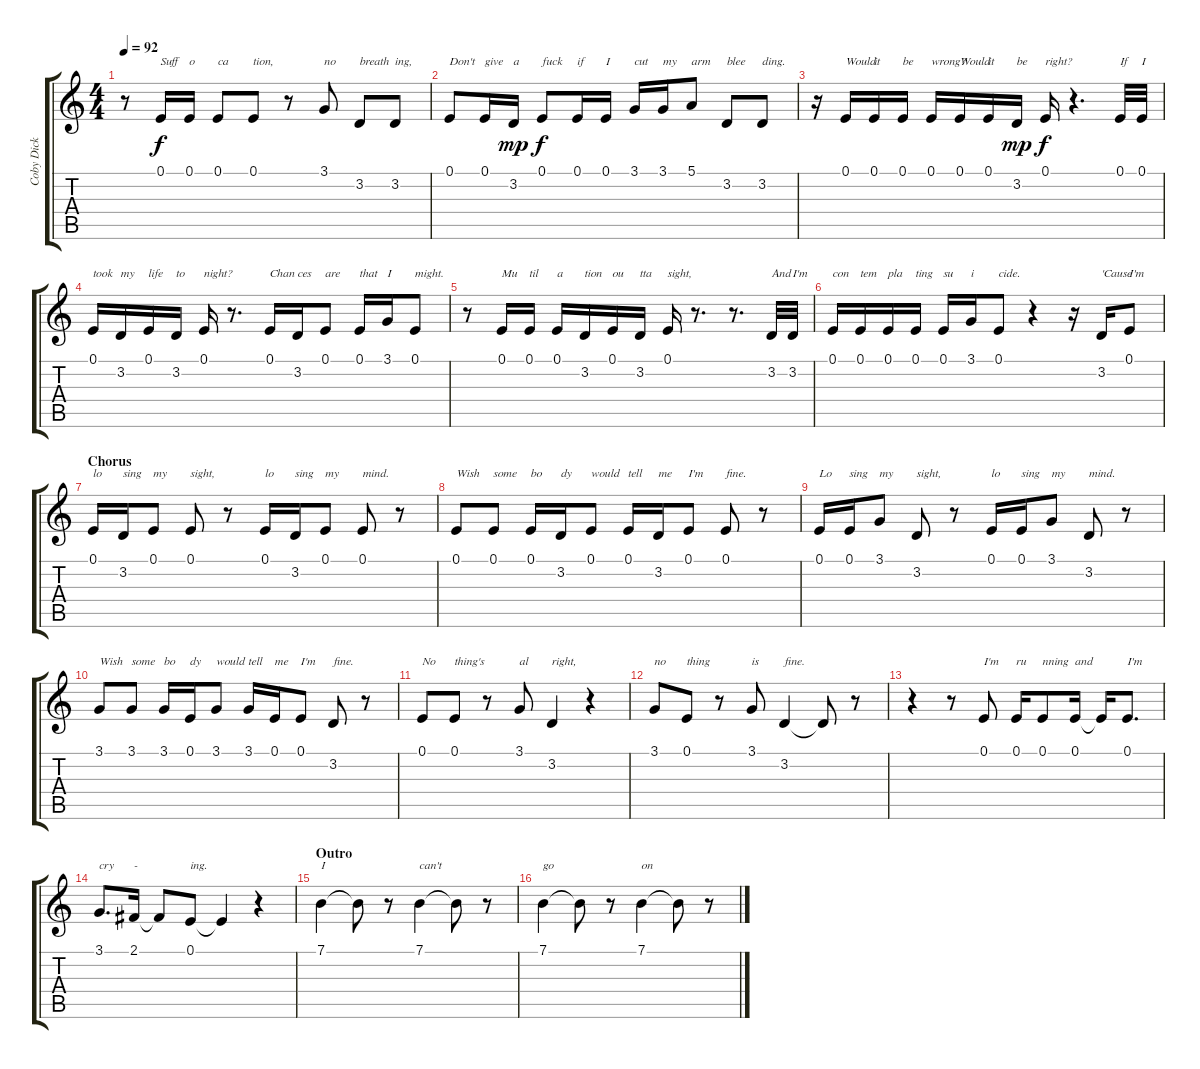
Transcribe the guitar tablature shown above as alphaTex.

\track ("Coby Dick" "Coby Dick") {instrument tenorsax}
\staff {score tabs}
\tuning (E4 B3 G3 D3 A2 D2) {hide}
\ts (4 4)
\tempo 92
\clef g2
\ks c
r.8{dy f} 0.1.16{txt "Suff"} 0.1.16{txt "o"} 0.1.8{txt "ca"} 0.1.8{txt "tion,"} r.8 3.1.8{txt "no"} 3.2.8{txt "breath"} 3.2.8{txt "ing,"} |
0.1.8{txt "Don't"} 0.1.16{txt "give"} 3.2.16{txt "a" dy mp} 0.1.8{txt "fuck" dy f} 0.1.16{txt "if"} 0.1.16{txt "I"} 3.1.16{txt "cut"} 3.1.16{txt "my"} 5.1.8{txt "arm"} 3.2.8{txt "blee"} 3.2.8{txt "ding."} |
r.16 0.1.16{txt "Would"} 0.1.16{txt "it"} 0.1.16{txt "be"} 0.1.16{txt "wrong?"} 0.1.16{txt "Would"} 0.1.16{txt "it"} 3.2.16{txt "be" dy mp} 0.1.16{txt "right?" dy f} r.4{d} 0.1.32{txt "If"} 0.1.32{txt "I"} |
0.1.16{txt "took"} 3.2.16{txt "my"} 0.1.16{txt "life"} 3.2.16{txt "to"} 0.1.16{txt "night?"} r.8{d} 0.1.16{txt "Chan"} 3.2.16{txt "ces"} 0.1.8{txt "are"} 0.1.16{txt "that"} 3.1.16{txt "I"} 0.1.8{txt "might."} |
r.8 0.1.16{txt "Mu"} 0.1.16{txt "til"} 0.1.16{txt "a"} 3.2.16{txt "tion"} 0.1.16{txt "ou"} 3.2.16{txt "tta"} 0.1.16{txt "sight,"} r.8{d} r.8{d} 3.2.32{txt "And"} 3.2.32{txt "I'm"} |
0.1.16{txt "con"} 0.1.16{txt "tem"} 0.1.16{txt "pla"} 0.1.16{txt "ting"} 0.1.16{txt "su"} 3.1.16{txt "i"} 0.1.8{txt "cide."} r.4 r.16 3.2.16{txt "'Cause"} 0.1.8{txt "I'm"} |
\section ("" "Chorus")
0.1.16{txt "lo"} 3.2.16{txt "sing"} 0.1.8{txt "my"} 0.1.8{txt "sight,"} r.8 0.1.16{txt "lo"} 3.2.16{txt "sing"} 0.1.8{txt "my"} 0.1.8{txt "mind."} r.8 |
0.1.8{txt "Wish"} 0.1.8{txt "some"} 0.1.16{txt "bo"} 3.2.16{txt "dy"} 0.1.8{txt "would"} 0.1.16{txt "tell"} 3.2.16{txt "me"} 0.1.8{txt "I'm"} 0.1.8{txt "fine."} r.8 |
0.1.16{txt "Lo"} 0.1.16{txt "sing"} 3.1.8{txt "my"} 3.2.8{txt "sight,"} r.8 0.1.16{txt "lo"} 0.1.16{txt "sing"} 3.1.8{txt "my"} 3.2.8{txt "mind."} r.8 |
3.1.8{txt "Wish"} 3.1.8{txt "some"} 3.1.16{txt "bo"} 0.1.16{txt "dy"} 3.1.8{txt "would"} 3.1.16{txt "tell"} 0.1.16{txt "me"} 0.1.8{txt "I'm"} 3.2.8{txt "fine."} r.8 |
0.1.8{txt "No"} 0.1.8{txt "thing's"} r.8 3.1.8{txt "al"} 3.2.4{txt "right,"} r.4 |
3.1.8{txt "no"} 0.1.8{txt "thing"} r.8 3.1.8{txt "is"} 3.2.4{txt "fine."} 3.2{t}.8 r.8 |
r.4 r.8 0.1.8{txt "I'm"} 0.1.16{txt "ru"} 0.1.8{txt "nning"} 0.1.16{txt "and"} 0.1{t}.16 0.1.8{d txt "I'm"} |
3.1.8{d txt "cry"} 2.1.16{txt "-"} 2.1{t}.8 0.1.8{txt "ing."} 0.1{t}.4 r.4 |
\section ("" "Outro")
7.1.4{txt "I"} 7.1{t}.8 r.8 7.1.4{txt "can't"} 7.1{t}.8 r.8 |
7.1.4{txt "go"} 7.1{t}.8 r.8 7.1.4{txt "on"} 7.1{t}.8 r.8
